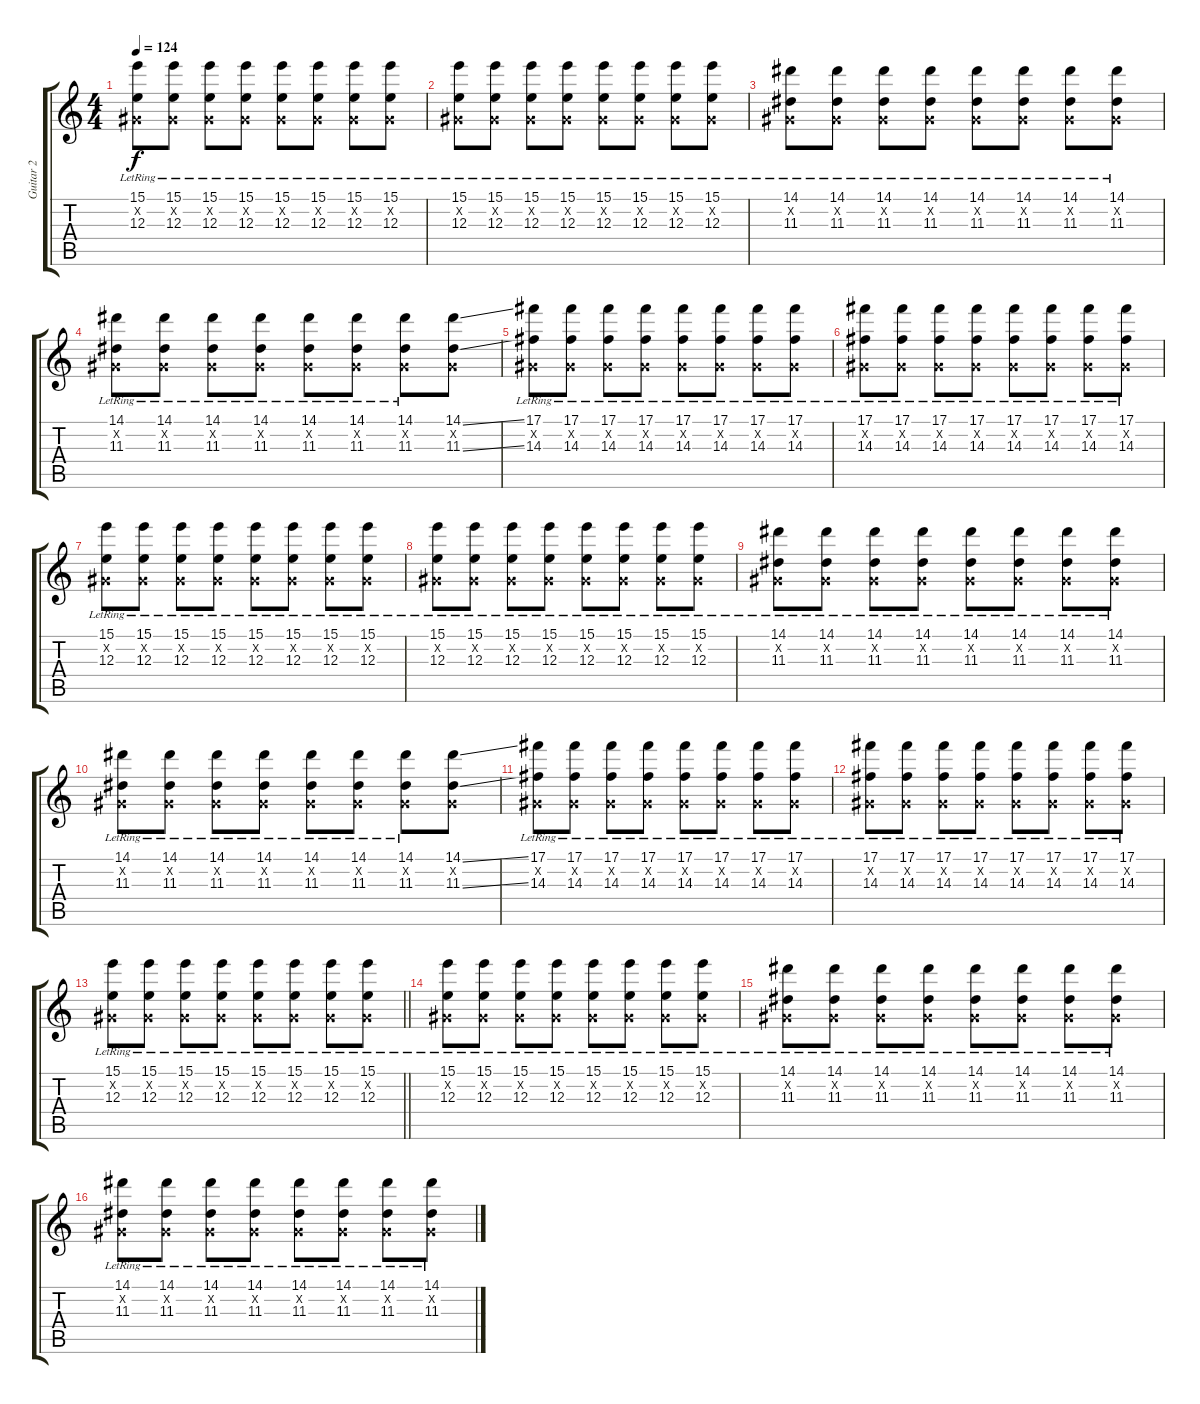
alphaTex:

\track ("Guitar 2" "Guitar 2") {instrument electricguitarjazz}
\staff {score tabs}
\tuning (Db4 Ab3 E3 B2 Gb2 Db2) {hide}
\ts (4 4)
\tempo 124
\clef g2
\ks c
(15.1{lr} 0.2{x} 12.3{lr}).8{dy f} (15.1{lr} 0.2{x} 12.3{lr}).8 (15.1{lr} 0.2{x} 12.3{lr}).8 (15.1{lr} 0.2{x} 12.3{lr}).8 (15.1{lr} 0.2{x} 12.3{lr}).8 (15.1{lr} 0.2{x} 12.3{lr}).8 (15.1{lr} 0.2{x} 12.3{lr}).8 (15.1{lr} 0.2{x} 12.3{lr}).8 |
(15.1{lr} 0.2{x} 12.3{lr}).8 (15.1{lr} 0.2{x} 12.3{lr}).8 (15.1{lr} 0.2{x} 12.3{lr}).8 (15.1{lr} 0.2{x} 12.3{lr}).8 (15.1{lr} 0.2{x} 12.3{lr}).8 (15.1{lr} 0.2{x} 12.3{lr}).8 (15.1{lr} 0.2{x} 12.3{lr}).8 (15.1{lr} 0.2{x} 12.3{lr}).8 |
(14.1{lr} 0.2{x} 11.3{lr}).8 (14.1{lr} 0.2{x} 11.3{lr}).8 (14.1{lr} 0.2{x} 11.3{lr}).8 (14.1{lr} 0.2{x} 11.3{lr}).8 (14.1{lr} 0.2{x} 11.3{lr}).8 (14.1{lr} 0.2{x} 11.3{lr}).8 (14.1{lr} 0.2{x} 11.3{lr}).8 (14.1{lr} 0.2{x} 11.3{lr}).8 |
(14.1{lr} 0.2{x} 11.3{lr}).8 (14.1{lr} 0.2{x} 11.3{lr}).8 (14.1{lr} 0.2{x} 11.3{lr}).8 (14.1{lr} 0.2{x} 11.3{lr}).8 (14.1{lr} 0.2{x} 11.3{lr}).8 (14.1{lr} 0.2{x} 11.3{lr}).8 (14.1{lr} 0.2{x} 11.3{lr}).8 (14.1{ss} 0.2{x} 11.3{ss}).8 |
(17.1{lr} 0.2{x} 14.3{lr}).8 (17.1{lr} 0.2{x} 14.3{lr}).8 (17.1{lr} 0.2{x} 14.3{lr}).8 (17.1{lr} 0.2{x} 14.3{lr}).8 (17.1{lr} 0.2{x} 14.3{lr}).8 (17.1{lr} 0.2{x} 14.3{lr}).8 (17.1{lr} 0.2{x} 14.3{lr}).8 (17.1{lr} 0.2{x} 14.3{lr}).8 |
(17.1{lr} 0.2{x} 14.3{lr}).8 (17.1{lr} 0.2{x} 14.3{lr}).8 (17.1{lr} 0.2{x} 14.3{lr}).8 (17.1{lr} 0.2{x} 14.3{lr}).8 (17.1{lr} 0.2{x} 14.3{lr}).8 (17.1{lr} 0.2{x} 14.3{lr}).8 (17.1{lr} 0.2{x} 14.3{lr}).8 (17.1{lr} 0.2{x} 14.3{lr}).8 |
(15.1{lr} 0.2{x} 12.3{lr}).8 (15.1{lr} 0.2{x} 12.3{lr}).8 (15.1{lr} 0.2{x} 12.3{lr}).8 (15.1{lr} 0.2{x} 12.3{lr}).8 (15.1{lr} 0.2{x} 12.3{lr}).8 (15.1{lr} 0.2{x} 12.3{lr}).8 (15.1{lr} 0.2{x} 12.3{lr}).8 (15.1{lr} 0.2{x} 12.3{lr}).8 |
(15.1{lr} 0.2{x} 12.3{lr}).8 (15.1{lr} 0.2{x} 12.3{lr}).8 (15.1{lr} 0.2{x} 12.3{lr}).8 (15.1{lr} 0.2{x} 12.3{lr}).8 (15.1{lr} 0.2{x} 12.3{lr}).8 (15.1{lr} 0.2{x} 12.3{lr}).8 (15.1{lr} 0.2{x} 12.3{lr}).8 (15.1{lr} 0.2{x} 12.3{lr}).8 |
(14.1{lr} 0.2{x} 11.3{lr}).8 (14.1{lr} 0.2{x} 11.3{lr}).8 (14.1{lr} 0.2{x} 11.3{lr}).8 (14.1{lr} 0.2{x} 11.3{lr}).8 (14.1{lr} 0.2{x} 11.3{lr}).8 (14.1{lr} 0.2{x} 11.3{lr}).8 (14.1{lr} 0.2{x} 11.3{lr}).8 (14.1{lr} 0.2{x} 11.3{lr}).8 |
(14.1{lr} 0.2{x} 11.3{lr}).8 (14.1{lr} 0.2{x} 11.3{lr}).8 (14.1{lr} 0.2{x} 11.3{lr}).8 (14.1{lr} 0.2{x} 11.3{lr}).8 (14.1{lr} 0.2{x} 11.3{lr}).8 (14.1{lr} 0.2{x} 11.3{lr}).8 (14.1{lr} 0.2{x} 11.3{lr}).8 (14.1{ss} 0.2{x} 11.3{ss}).8 |
(17.1{lr} 0.2{x} 14.3{lr}).8 (17.1{lr} 0.2{x} 14.3{lr}).8 (17.1{lr} 0.2{x} 14.3{lr}).8 (17.1{lr} 0.2{x} 14.3{lr}).8 (17.1{lr} 0.2{x} 14.3{lr}).8 (17.1{lr} 0.2{x} 14.3{lr}).8 (17.1{lr} 0.2{x} 14.3{lr}).8 (17.1{lr} 0.2{x} 14.3{lr}).8 |
(17.1{lr} 0.2{x} 14.3{lr}).8 (17.1{lr} 0.2{x} 14.3{lr}).8 (17.1{lr} 0.2{x} 14.3{lr}).8 (17.1{lr} 0.2{x} 14.3{lr}).8 (17.1{lr} 0.2{x} 14.3{lr}).8 (17.1{lr} 0.2{x} 14.3{lr}).8 (17.1{lr} 0.2{x} 14.3{lr}).8 (17.1{lr} 0.2{x} 14.3{lr}).8 |
\barLineRight lightlight
(15.1{lr} 0.2{x} 12.3{lr}).8 (15.1{lr} 0.2{x} 12.3{lr}).8 (15.1{lr} 0.2{x} 12.3{lr}).8 (15.1{lr} 0.2{x} 12.3{lr}).8 (15.1{lr} 0.2{x} 12.3{lr}).8 (15.1{lr} 0.2{x} 12.3{lr}).8 (15.1{lr} 0.2{x} 12.3{lr}).8 (15.1{lr} 0.2{x} 12.3{lr}).8 |
(15.1{lr} 0.2{x} 12.3{lr}).8 (15.1{lr} 0.2{x} 12.3{lr}).8 (15.1{lr} 0.2{x} 12.3{lr}).8 (15.1{lr} 0.2{x} 12.3{lr}).8 (15.1{lr} 0.2{x} 12.3{lr}).8 (15.1{lr} 0.2{x} 12.3{lr}).8 (15.1{lr} 0.2{x} 12.3{lr}).8 (15.1{lr} 0.2{x} 12.3{lr}).8 |
(14.1{lr} 0.2{x} 11.3{lr}).8 (14.1{lr} 0.2{x} 11.3{lr}).8 (14.1{lr} 0.2{x} 11.3{lr}).8 (14.1{lr} 0.2{x} 11.3{lr}).8 (14.1{lr} 0.2{x} 11.3{lr}).8 (14.1{lr} 0.2{x} 11.3{lr}).8 (14.1{lr} 0.2{x} 11.3{lr}).8 (14.1{lr} 0.2{x} 11.3{lr}).8 |
(14.1{lr} 0.2{x} 11.3{lr}).8 (14.1{lr} 0.2{x} 11.3{lr}).8 (14.1{lr} 0.2{x} 11.3{lr}).8 (14.1{lr} 0.2{x} 11.3{lr}).8 (14.1{lr} 0.2{x} 11.3{lr}).8 (14.1{lr} 0.2{x} 11.3{lr}).8 (14.1{lr} 0.2{x} 11.3{lr}).8 (14.1{lr} 0.2{x} 11.3{lr}).8
